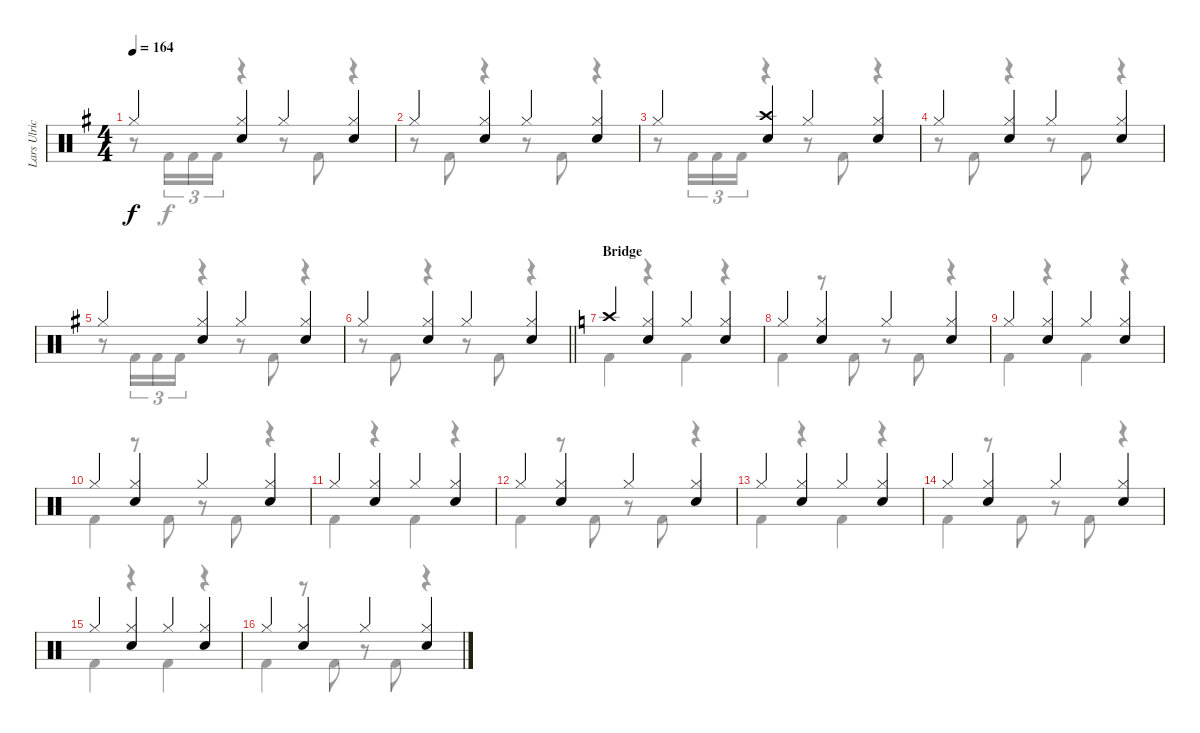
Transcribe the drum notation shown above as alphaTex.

\track ("Lars Ulrich" "Lars Ulric") {instrument percussion}
\staff {score}
\articulation defaults
\voice
\ts (4 4)
\tempo 164
\clef neutral
\ks eminor "Hi-Hat (closed)".4{dy f}
("Hi-Hat (closed)" "Snare (hit) 2").4 "Hi-Hat (closed)".4 ("Hi-Hat (closed)" "Snare (hit) 2").4 |
"Hi-Hat (closed)".4 ("Hi-Hat (closed)" "Snare (hit) 2").4 "Hi-Hat (closed)".4 ("Hi-Hat (closed)" "Snare (hit) 2").4 |
"Hi-Hat (closed)".4 ("Crash high (hit)" "Snare (hit) 2").4 "Hi-Hat (closed)".4 ("Hi-Hat (closed)" "Snare (hit) 2").4 |
"Hi-Hat (closed)".4 ("Hi-Hat (closed)" "Snare (hit) 2").4 "Hi-Hat (closed)".4 ("Hi-Hat (closed)" "Snare (hit) 2").4 |
"Hi-Hat (closed)".4 ("Hi-Hat (closed)" "Snare (hit) 2").4 "Hi-Hat (closed)".4 ("Hi-Hat (closed)" "Snare (hit) 2").4 |
\barLineRight lightlight "Hi-Hat (closed)".4
("Hi-Hat (closed)" "Snare (hit) 2").4 "Hi-Hat (closed)".4 ("Hi-Hat (closed)" "Snare (hit) 2").4 |
\section ("" "Bridge")
\ks c "Crash high (hit)".4
("Hi-Hat (closed)" "Snare (hit) 2").4 "Hi-Hat (closed)".4 ("Hi-Hat (closed)" "Snare (hit) 2").4 |
"Hi-Hat (closed)".4 ("Hi-Hat (closed)" "Snare (hit) 2").4 "Hi-Hat (closed)".4 ("Hi-Hat (closed)" "Snare (hit) 2").4 |
"Hi-Hat (closed)".4 ("Hi-Hat (closed)" "Snare (hit) 2").4 "Hi-Hat (closed)".4 ("Hi-Hat (closed)" "Snare (hit) 2").4 |
"Hi-Hat (closed)".4 ("Hi-Hat (closed)" "Snare (hit) 2").4 "Hi-Hat (closed)".4 ("Hi-Hat (closed)" "Snare (hit) 2").4 |
"Hi-Hat (closed)".4 ("Hi-Hat (closed)" "Snare (hit) 2").4 "Hi-Hat (closed)".4 ("Hi-Hat (closed)" "Snare (hit) 2").4 |
"Hi-Hat (closed)".4 ("Hi-Hat (closed)" "Snare (hit) 2").4 "Hi-Hat (closed)".4 ("Hi-Hat (closed)" "Snare (hit) 2").4 |
"Hi-Hat (closed)".4 ("Hi-Hat (closed)" "Snare (hit) 2").4 "Hi-Hat (closed)".4 ("Hi-Hat (closed)" "Snare (hit) 2").4 |
"Hi-Hat (closed)".4 ("Hi-Hat (closed)" "Snare (hit) 2").4 "Hi-Hat (closed)".4 ("Hi-Hat (closed)" "Snare (hit) 2").4 |
"Hi-Hat (closed)".4 ("Hi-Hat (closed)" "Snare (hit) 2").4 "Hi-Hat (closed)".4 ("Hi-Hat (closed)" "Snare (hit) 2").4 |
"Hi-Hat (closed)".4 ("Hi-Hat (closed)" "Snare (hit) 2").4 "Hi-Hat (closed)".4 ("Hi-Hat (closed)" "Snare (hit) 2").4
\voice
\clef neutral
\ottava regular
\simile none
\ks eminor
r.8{dy f} "Kick (hit) 2".16{tu (3 2)} "Kick (hit) 2".16{tu (3 2)} "Kick (hit) 2".16{tu (3 2)} r.4 r.8 "Kick (hit) 2".8 r.4 |
r.8 "Kick (hit) 2".8 r.4 r.8 "Kick (hit) 2".8 r.4 |
r.8 "Kick (hit) 2".16{tu (3 2)} "Kick (hit) 2".16{tu (3 2)} "Kick (hit) 2".16{tu (3 2)} r.4 r.8 "Kick (hit) 2".8 r.4 |
r.8 "Kick (hit) 2".8 r.4 r.8 "Kick (hit) 2".8 r.4 |
r.8 "Kick (hit) 2".16{tu (3 2)} "Kick (hit) 2".16{tu (3 2)} "Kick (hit) 2".16{tu (3 2)} r.4 r.8 "Kick (hit) 2".8 r.4 |
\barLineRight lightlight
r.8 "Kick (hit) 2".8 r.4 r.8 "Kick (hit) 2".8 r.4 |
\ks c "Kick (hit) 2".4
r.4 "Kick (hit) 2".4 r.4 |
"Kick (hit) 2".4 r.8 "Kick (hit) 2".8 r.8 "Kick (hit) 2".8 r.4 |
"Kick (hit) 2".4 r.4 "Kick (hit) 2".4 r.4 |
"Kick (hit) 2".4 r.8 "Kick (hit) 2".8 r.8 "Kick (hit) 2".8 r.4 |
"Kick (hit) 2".4 r.4 "Kick (hit) 2".4 r.4 |
"Kick (hit) 2".4 r.8 "Kick (hit) 2".8 r.8 "Kick (hit) 2".8 r.4 |
"Kick (hit) 2".4 r.4 "Kick (hit) 2".4 r.4 |
"Kick (hit) 2".4 r.8 "Kick (hit) 2".8 r.8 "Kick (hit) 2".8 r.4 |
"Kick (hit) 2".4 r.4 "Kick (hit) 2".4 r.4 |
"Kick (hit) 2".4 r.8 "Kick (hit) 2".8 r.8 "Kick (hit) 2".8 r.4
